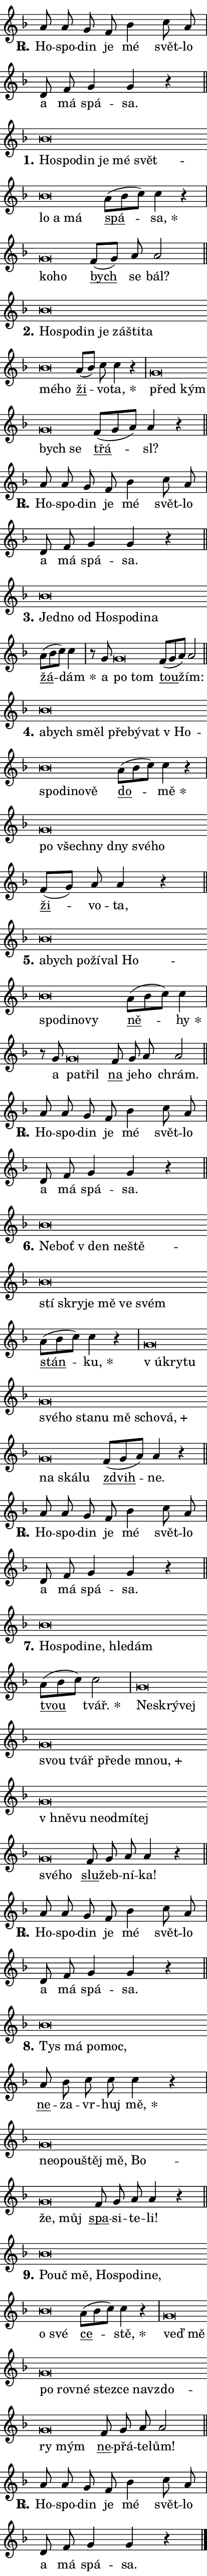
\version "2.22.1"
\header { tagline = "" }
\paper {
  indent = 0\cm
  top-margin = 0\cm
  right-margin = 0\cm
  bottom-margin = 0\cm
  left-margin = 0\cm
  paper-width = 7\cm
  page-breaking = #ly:one-page-breaking
  system-system-spacing.basic-distance = #11
  score-system-spacing.basic-distance = #11
  ragged-last = ##f
}


%% Author: Thomas Morley
%% https://lists.gnu.org/archive/html/lilypond-user/2020-05/msg00002.html
#(define (line-position grob)
"Returns position of @var[grob} in current system:
   @code{'start}, if at first time-step
   @code{'end}, if at last time-step
   @code{'middle} otherwise
"
  (let* ((col (ly:item-get-column grob))
         (ln (ly:grob-object col 'left-neighbor))
         (rn (ly:grob-object col 'right-neighbor))
         (col-to-check-left (if (ly:grob? ln) ln col))
         (col-to-check-right (if (ly:grob? rn) rn col))
         (break-dir-left
           (and
             (ly:grob-property col-to-check-left 'non-musical #f)
             (ly:item-break-dir col-to-check-left)))
         (break-dir-right
           (and
             (ly:grob-property col-to-check-right 'non-musical #f)
             (ly:item-break-dir col-to-check-right))))
        (cond ((eqv? 1 break-dir-left) 'start)
              ((eqv? -1 break-dir-right) 'end)
              (else 'middle))))

#(define (tranparent-at-line-position vctor)
  (lambda (grob)
  "Relying on @code{line-position} select the relevant enry from @var{vctor}.
Used to determine transparency,"
    (case (line-position grob)
      ((end) (not (vector-ref vctor 0)))
      ((middle) (not (vector-ref vctor 1)))
      ((start) (not (vector-ref vctor 2))))))

noteHeadBreakVisibility =
#(define-music-function (break-visibility)(vector?)
"Makes @code{NoteHead}s transparent relying on @var{break-visibility}"
#{
  \override NoteHead.transparent =
    #(tranparent-at-line-position break-visibility)
#})

#(define delete-ledgers-for-transparent-note-heads
  (lambda (grob)
    "Reads whether a @code{NoteHead} is transparent.
If so this @code{NoteHead} is removed from @code{'note-heads} from
@var{grob}, which is supposed to be @code{LedgerLineSpanner}.
As a result ledgers are not printed for this @code{NoteHead}"
    (let* ((nhds-array (ly:grob-object grob 'note-heads))
           (nhds-list
             (if (ly:grob-array? nhds-array)
                 (ly:grob-array->list nhds-array)
                 '()))
           ;; Relies on the transparent-property being done before
           ;; Staff.LedgerLineSpanner.after-line-breaking is executed.
           ;; This is fragile ...
           (to-keep
             (remove
               (lambda (nhd)
                 (ly:grob-property nhd 'transparent #f))
               nhds-list)))
      ;; TODO find a better method to iterate over grob-arrays, similiar
      ;; to filter/remove etc for lists
      ;; For now rebuilt from scratch
      (set! (ly:grob-object grob 'note-heads)  '())
      (for-each
        (lambda (nhd)
          (ly:pointer-group-interface::add-grob grob 'note-heads nhd))
        to-keep))))

hideNotes = {
  \noteHeadBreakVisibility #begin-of-line-visible
}
unHideNotes = {
  \noteHeadBreakVisibility #all-visible
}

% work-around for resetting accidentals
% https://lilypond.org/doc/v2.23/Documentation/notation/displaying-rhythms#unmetered-music
cadenzaMeasure = {
  \cadenzaOff
  \partial 1024 s1024
  \cadenzaOn
}

#(define-markup-command (accent layout props text) (markup?)
  "Underline accented syllable"
  (interpret-markup layout props
    #{\markup \override #'(offset . 4.3) \underline { #text }#}))

responsum = \markup \concat {
  "R" \hspace #-1.05 \path #0.1 #'((moveto 0 0.07) (lineto 0.9 0.8)) \hspace #0.05 "."
}

\layout {
    \context {
        \Staff
        \remove "Time_signature_engraver"
        \override LedgerLineSpanner.after-line-breaking = #delete-ledgers-for-transparent-note-heads
    }
    \context {
        \Voice {
            \override NoteHead.output-attributes = #'((class . "notehead"))
            \override Hairpin.height = #0.55
        }
    }
    \context {
        \Lyrics {
            \override StanzaNumber.output-attributes = #'((class . "stanzanumber"))
            \override LyricSpace.minimum-distance = #0.9
            \override LyricText.font-name = #"TeX Gyre Schola"
            \override LyricText.font-size = 1
            \override StanzaNumber.font-name = #"TeX Gyre Schola Bold"
            \override StanzaNumber.font-size = 1
        }
    }
}

% magnetic-lyrics.ily
%
%   written by
%     Jean Abou Samra <jean@abou-samra.fr>
%     Werner Lemberg <wl@gnu.org>
%
%   adapted by
%     Jiri Hon <jiri.hon@gmail.com>
%
% Version 2022-Apr-15

% https://www.mail-archive.com/lilypond-user@gnu.org/msg149350.html

#(define (Left_hyphen_pointer_engraver context)
   "Collect syllable-hyphen-syllable occurrences in lyrics and store
them in properties.  This engraver only looks to the left.  For
example, if the lyrics input is @code{foo -- bar}, it does the
following.

@itemize @bullet
@item
Set the @code{text} property of the @code{LyricHyphen} grob between
@q{foo} and @q{bar} to @code{foo}.

@item
Set the @code{left-hyphen} property of the @code{LyricText} grob with
text @q{foo} to the @code{LyricHyphen} grob between @q{foo} and
@q{bar}.
@end itemize

Use this auxiliary engraver in combination with the
@code{lyric-@/text::@/apply-@/magnetic-@/offset!} hook."
   (let ((hyphen #f)
         (text #f))
     (make-engraver
      (acknowledgers
       ((lyric-syllable-interface engraver grob source-engraver)
        (set! text grob)))
      (end-acknowledgers
       ((lyric-hyphen-interface engraver grob source-engraver)
        ;(when (not (grob::has-interface grob 'lyric-space-interface))
          (set! hyphen grob)));)
      ((stop-translation-timestep engraver)
       (when (and text hyphen)
         (ly:grob-set-object! text 'left-hyphen hyphen))
       (set! text #f)
       (set! hyphen #f)))))

#(define (lyric-text::apply-magnetic-offset! grob)
   "If the space between two syllables is less than the value in
property @code{LyricText@/.details@/.squash-threshold}, move the right
syllable to the left so that it gets concatenated with the left
syllable.

Use this function as a hook for
@code{LyricText@/.after-@/line-@/breaking} if the
@code{Left_@/hyphen_@/pointer_@/engraver} is active."
   (let ((hyphen (ly:grob-object grob 'left-hyphen #f)))
     (when hyphen
       (let ((left-text (ly:spanner-bound hyphen LEFT)))
         (when (grob::has-interface left-text 'lyric-syllable-interface)
           (let* ((common (ly:grob-common-refpoint grob left-text X))
                  (this-x-ext (ly:grob-extent grob common X))
                  (left-x-ext
                   (begin
                     ;; Trigger magnetism for left-text.
                     (ly:grob-property left-text 'after-line-breaking)
                     (ly:grob-extent left-text common X)))
                  ;; `delta` is the gap width between two syllables.
                  (delta (- (interval-start this-x-ext)
                            (interval-end left-x-ext)))
                  (details (ly:grob-property grob 'details))
                  (threshold (assoc-get 'squash-threshold details 0.2)))
             (when (< delta threshold)
               (let* (;; We have to manipulate the input text so that
                      ;; ligatures crossing syllable boundaries are not
                      ;; disabled.  For languages based on the Latin
                      ;; script this is essentially a beautification.
                      ;; However, for non-Western scripts it can be a
                      ;; necessity.
                      (lt (ly:grob-property left-text 'text))
                      (rt (ly:grob-property grob 'text))
                      (is-space (grob::has-interface hyphen 'lyric-space-interface))
                      (space (if is-space " " ""))
                      (space-markup (grob-interpret-markup grob " "))
                      (space-size (interval-length (ly:stencil-extent space-markup X)))
                      (extra-delta (if is-space space-size 0))
                      ;; Append new syllable.
                      (ltrt-space (if (and (string? lt) (string? rt))
                                (string-append lt space rt)
                                (make-concat-markup (list lt space rt))))
                      ;; Right-align `ltrt` to the right side.
                      (ltrt-space-markup (grob-interpret-markup
                               grob
                               (make-translate-markup
                                (cons (interval-length this-x-ext) 0)
                                (make-right-align-markup ltrt-space)))))
                 (begin
                   ;; Don't print `left-text`.
                   (ly:grob-set-property! left-text 'stencil #f)
                   ;; Set text and stencil (which holds all collected
                   ;; syllables so far) and shift it to the left.
                   (ly:grob-set-property! grob 'text ltrt-space)
                   (ly:grob-set-property! grob 'stencil ltrt-space-markup)
                   (ly:grob-translate-axis! grob (- (- delta extra-delta)) X))))))))))


#(define (lyric-hyphen::displace-bounds-first grob)
   ;; Make very sure this callback isn't triggered too early.
   (let ((left (ly:spanner-bound grob LEFT))
         (right (ly:spanner-bound grob RIGHT)))
     (ly:grob-property left 'after-line-breaking)
     (ly:grob-property right 'after-line-breaking)
     (ly:lyric-hyphen::print grob)))

squashThreshold = #0.4

\layout {
  \context {
    \Lyrics
    \consists #Left_hyphen_pointer_engraver
    \override LyricText.after-line-breaking =
      #lyric-text::apply-magnetic-offset!
    \override LyricHyphen.stencil = #lyric-hyphen::displace-bounds-first
    \override LyricText.details.squash-threshold = \squashThreshold
    \override LyricHyphen.minimum-distance = 0
    \override LyricHyphen.minimum-length = \squashThreshold
  }
}

squash = \override LyricText.details.squash-threshold = 9999
unSquash = \override LyricText.details.squash-threshold = \squashThreshold

left = \override LyricText.self-alignment-X = #LEFT
unLeft = \revert LyricText.self-alignment-X

starOffset = #(lambda (grob) 
                (let ((x_offset (ly:self-alignment-interface::aligned-on-x-parent grob)))
                  (if (= x_offset 0) 0 (+ x_offset 1.2))))

star = #(define-music-function (syllable)(string?)
"Append star separator at the end of a syllable"
#{
  \once \override LyricText.X-offset = #starOffset
  \lyricmode { \markup {
    #syllable
    \override #'((font-name . "TeX Gyre Schola Bold")) \hspace #0.2 \lower #0.65 \larger "*"
  } }
#})

starAccent = #(define-music-function (syllable)(string?)
"Append star separator at the end of a syllable and make accent"
#{
  \once \override LyricText.X-offset = #starOffset
  \lyricmode { \markup {
    \accent #syllable
    \override #'((font-name . "TeX Gyre Schola Bold")) \hspace #0.2 \lower #0.65 \larger "*"
  } }
#})

breath = #(define-music-function (syllable)(string?)
"Append breathing indicator at the end of a syllable"
#{
  \lyricmode { \markup { #syllable "+" } }
#})

optionalBreath = #(define-music-function (syllable)(string?)
"Append optional breathing indicator at the end of a syllable"
#{
  \lyricmode { \markup { #syllable "(+)" } }
#})


\score {
    <<
        \new Voice = "melody" { \cadenzaOn \key f \major \relative { a'8 a g f bes4 c8 a \cadenzaMeasure \bar "|" d, f \bar "" g4 g r \cadenzaMeasure \bar "||" \break }
\relative { bes'\breve*1/16 \hideNotes \breve*1/16 \bar "" \breve*1/16 \bar "" \breve*1/16 \bar "" \breve*1/16 \bar "" \breve*1/16 \bar "" \breve*1/16 \bar "" \breve*1/16 \breve*1/16 \bar "" \unHideNotes \bar "" a8[( bes c)] c4 r \cadenzaMeasure \bar "|" g\breve*1/16 \hideNotes \breve*1/16 \bar "" \unHideNotes \bar "" f8[( g)] a a2 \cadenzaMeasure \bar "||" \break }
\relative { bes'\breve*1/16 \hideNotes \breve*1/16 \bar "" \breve*1/16 \bar "" \breve*1/16 \bar "" \breve*1/16 \bar "" \breve*1/16 \bar "" \breve*1/16 \bar "" \breve*1/16 \breve*1/16 \bar "" \unHideNotes \bar "" a8[( bes)] c c4 r \cadenzaMeasure \bar "|" g\breve*1/16 \hideNotes \breve*1/16 \bar "" \breve*1/16 \breve*1/16 \bar "" \unHideNotes \bar "" f8[( g a)] a4 r \cadenzaMeasure \bar "||" \break }
\relative { a'8 a g f bes4 c8 a \cadenzaMeasure \bar "|" d, f \bar "" g4 g r \cadenzaMeasure \bar "||" \break }
\relative { bes'\breve*1/16 \hideNotes \breve*1/16 \bar "" \breve*1/16 \bar "" \breve*1/16 \bar "" \breve*1/16 \bar "" \breve*1/16 \breve*1/16 \bar "" \unHideNotes \bar "" a8[( bes c)] c4 \cadenzaMeasure \bar "|" r8 g8 g\breve*1/16 \hideNotes \breve*1/16 \bar "" \unHideNotes \bar "" f8[( g a)] a2 \cadenzaMeasure \bar "||" \break }
\relative { bes'\breve*1/16 \hideNotes \breve*1/16 \bar "" \breve*1/16 \bar "" \breve*1/16 \bar "" \breve*1/16 \bar "" \breve*1/16 \bar "" \breve*1/16 \bar "" \breve*1/16 \bar "" \breve*1/16 \bar "" \breve*1/16 \breve*1/16 \bar "" \unHideNotes \bar "" a8[( bes c)] c4 r \cadenzaMeasure \bar "|" g\breve*1/16 \hideNotes \breve*1/16 \bar "" \breve*1/16 \bar "" \breve*1/16 \bar "" \breve*1/16 \breve*1/16 \bar "" \unHideNotes \bar "" f8[( g)] a a4 r \cadenzaMeasure \bar "||" \break }
\relative { bes'\breve*1/16 \hideNotes \breve*1/16 \bar "" \breve*1/16 \bar "" \breve*1/16 \bar "" \breve*1/16 \bar "" \breve*1/16 \bar "" \breve*1/16 \bar "" \breve*1/16 \bar "" \breve*1/16 \breve*1/16 \bar "" \unHideNotes \bar "" a8[( bes c)] c4 \cadenzaMeasure \bar "|" r8 g8 g\breve*1/16 \hideNotes \breve*1/16 \bar "" \unHideNotes \bar "" f8 g a a2 \cadenzaMeasure \bar "||" \break }
\relative { a'8 a g f bes4 c8 a \cadenzaMeasure \bar "|" d, f \bar "" g4 g r \cadenzaMeasure \bar "||" \break }
\relative { bes'\breve*1/16 \hideNotes \breve*1/16 \bar "" \breve*1/16 \bar "" \breve*1/16 \bar "" \breve*1/16 \bar "" \breve*1/16 \bar "" \breve*1/16 \bar "" \breve*1/16 \bar "" \breve*1/16 \bar "" \breve*1/16 \breve*1/16 \bar "" \unHideNotes \bar "" a8[( bes c)] c4 r \cadenzaMeasure \bar "|" g\breve*1/16 \hideNotes \breve*1/16 \bar "" \breve*1/16 \bar "" \breve*1/16 \bar "" \breve*1/16 \bar "" \breve*1/16 \bar "" \breve*1/16 \bar "" \breve*1/16 \bar "" \breve*1/16 \bar "" \breve*1/16 \bar "" \breve*1/16 \bar "" \breve*1/16 \breve*1/16 \bar "" \unHideNotes \bar "" f8[( g a)] a4 r \cadenzaMeasure \bar "||" \break }
\relative { a'8 a g f bes4 c8 a \cadenzaMeasure \bar "|" d, f \bar "" g4 g r \cadenzaMeasure \bar "||" \break }
\relative { bes'\breve*1/16 \hideNotes \breve*1/16 \bar "" \breve*1/16 \bar "" \breve*1/16 \bar "" \breve*1/16 \breve*1/16 \bar "" \unHideNotes \bar "" a8[( bes c)] c2 \cadenzaMeasure \bar "|" g\breve*1/16 \hideNotes \breve*1/16 \bar "" \breve*1/16 \bar "" \breve*1/16 \bar "" \breve*1/16 \bar "" \breve*1/16 \bar "" \breve*1/16 \bar "" \breve*1/16 \bar "" \breve*1/16 \bar "" \breve*1/16 \bar "" \breve*1/16 \bar "" \breve*1/16 \bar "" \breve*1/16 \bar "" \breve*1/16 \bar "" \breve*1/16 \breve*1/16 \bar "" \unHideNotes \bar "" f8 g a a4 r \cadenzaMeasure \bar "||" \break }
\relative { a'8 a g f bes4 c8 a \cadenzaMeasure \bar "|" d, f \bar "" g4 g r \cadenzaMeasure \bar "||" \break }
\relative { bes'\breve*1/16 \hideNotes \breve*1/16 \bar "" \breve*1/16 \breve*1/16 \bar "" \unHideNotes \bar "" a8 bes c c c4 r \cadenzaMeasure \bar "|" g\breve*1/16 \hideNotes \breve*1/16 \bar "" \breve*1/16 \bar "" \breve*1/16 \bar "" \breve*1/16 \bar "" \breve*1/16 \bar "" \breve*1/16 \breve*1/16 \bar "" \unHideNotes \bar "" f8 g a a4 r \cadenzaMeasure \bar "||" \break }
\relative { bes'\breve*1/16 \hideNotes \breve*1/16 \bar "" \breve*1/16 \bar "" \breve*1/16 \bar "" \breve*1/16 \bar "" \breve*1/16 \bar "" \breve*1/16 \bar "" \breve*1/16 \breve*1/16 \bar "" \unHideNotes \bar "" a8[( bes c)] c4 r \cadenzaMeasure \bar "|" g\breve*1/16 \hideNotes \breve*1/16 \bar "" \breve*1/16 \bar "" \breve*1/16 \bar "" \breve*1/16 \bar "" \breve*1/16 \bar "" \breve*1/16 \bar "" \breve*1/16 \bar "" \breve*1/16 \bar "" \breve*1/16 \breve*1/16 \bar "" \unHideNotes \bar "" f8 g a a2 \cadenzaMeasure \bar "||" \break }
\relative { a'8 a g f bes4 c8 a \cadenzaMeasure \bar "|" d, f \bar "" g4 g r \cadenzaMeasure \bar "||" \break } \bar "|." }
        \new Lyrics \lyricsto "melody" { \lyricmode { \set stanza = \responsum
Ho -- spo -- din je mé svět -- lo a má spá -- sa.
\set stanza = "1."
\left Ho -- \squash spo -- din je mé svět -- lo a má \unLeft \unSquash \markup \accent spá -- \star sa, \left ko -- \squash ho \unLeft \unSquash \markup \accent bych se bál?
\set stanza = "2."
\left Ho -- \squash spo -- din je zá -- šti -- ta mé -- ho \unLeft \unSquash \markup \accent ži -- vo -- \star ta, \left před \squash kým bych se \unLeft \unSquash \markup \accent třá -- sl?
\set stanza = \responsum
Ho -- spo -- din je mé svět -- lo a má spá -- sa.
\set stanza = "3."
\left Jed -- \squash no od Ho -- spo -- di -- na \unLeft \unSquash \markup \accent žá -- \star dám a \left po \squash tom \unLeft \unSquash \markup \accent tou -- žím:
\set stanza = "4."
\left a -- \squash bych směl pře -- bý -- vat "v Ho" -- spo -- di -- no -- vě \unLeft \unSquash \markup \accent do -- \star mě \left po \squash všech -- ny dny své -- ho \unLeft \unSquash \markup \accent ži -- vo -- ta,
\set stanza = "5."
\left a -- \squash bych po -- ží -- val Ho -- spo -- di -- no -- vy \unLeft \unSquash \markup \accent ně -- \star hy a \left pa -- \squash třil \unLeft \unSquash \markup \accent na je -- ho chrám.
\set stanza = \responsum
Ho -- spo -- din je mé svět -- lo a má spá -- sa.
\set stanza = "6."
\left Ne -- \squash boť "v den" ne -- ště -- stí skry -- je mě ve svém \unLeft \unSquash \markup \accent stán -- \star ku, \left "v ú" -- \squash kry -- tu své -- ho sta -- nu mě scho -- \breath "vá," na ská -- lu \unLeft \unSquash \markup \accent zdvih -- ne.
\set stanza = \responsum
Ho -- spo -- din je mé svět -- lo a má spá -- sa.
\set stanza = "7."
\left Ho -- \squash spo -- di -- ne, hle -- dám \unLeft \unSquash \markup \accent tvou \star tvář. \left Ne -- \squash skrý -- vej svou tvář pře -- de \breath "mnou," "v hně" -- vu ne -- od -- mí -- tej své -- ho \unLeft \unSquash \markup \accent slu -- žeb -- ní -- ka!
\set stanza = \responsum
Ho -- spo -- din je mé svět -- lo a má spá -- sa.
\set stanza = "8."
\left Tys \squash má po -- moc, \unLeft \unSquash \markup \accent ne -- za -- vr -- huj \star mě, \left ne -- \squash o -- pou -- štěj mě, Bo -- že, můj \unLeft \unSquash \markup \accent spa -- si -- te -- li!
\set stanza = "9."
\left Po -- \squash uč mě, Ho -- spo -- di -- ne, o své \unLeft \unSquash \markup \accent ce -- \star stě, \left veď \squash mě po rov -- né stez -- ce na -- vzdo -- ry mým \unLeft \unSquash \markup \accent ne -- přá -- te -- lům!
\set stanza = \responsum
Ho -- spo -- din je mé svět -- lo a má spá -- sa. } }
    >>
    \layout {}
}
